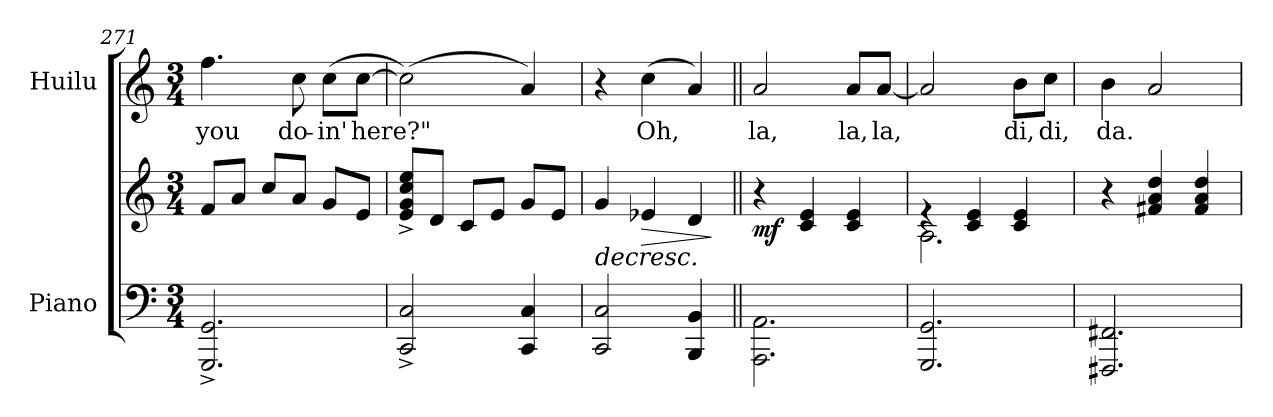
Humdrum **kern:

**kern	**kern	**dynam	**kern	**text
*part2	*part2	*part2	*part1	*part1
*staff3	*staff2	*staff2/3	*staff1	*staff1
*I"Piano	*	*	*I"Huilu	*
*I'Pno	*	*	*	*
*clefF4	*clefG2	*	*clefG2	*
*k[]	*k[]	*	*k[]	*
*M3/4	*M3/4	*	*M3/4	*
=271	=271	=271	=271	=271
2.GGG/^ 2.GG/^	8f/L	.	4.ff\	you
.	8a/J	.	.	.
.	8cc/L	.	.	.
.	8a/J	.	8cc\	do-
.	8g/L	.	(8cc\L	-in'
.	8e/J	.	[8cc\J	here?"
=272	=272	=272	=272	=272
2CC/^ 2C/^	8e/^ 8g/^ 8cc/^ 8ee/^L	.	(2cc\])	.
.	8d/J	.	.	.
.	8c/L	.	.	.
.	8e/J	.	.	.
4CC/ 4C/	8g/L	.	4a/)	.
.	8e/J	.	.	.
=273	=273	=273	=273	=273
!	!	!LO:HP:b	!	!
2CC/ 2C/	4g/	>	4r	.
!	!	!LO:HP:b	!	!
.	4e-X/	>	(4cc\	Oh,
4BBB/ 4BB/	4d/	.	4a/)	.
.	.	] ]	.	.
!!LO:LB:g=z
=274||	=274||	=274||	=274||	=274||
!	!	!LO:DY:b	!	!
2.AAA\ 2.AA\	4r	mf	2a/	la,
.	4c/ 4e/	.	.	.
.	4c/ 4e/	.	8a/L	la,
.	.	.	[8a/J	la,
=275	=275	=275	=275	=275
*	*^	*	*	*
2.GGG/ 2.GG/	4re	2.A\	.	2a/]	.
.	4c/ 4e/	.	.	.	.
.	4c/ 4e/	.	.	8b\L	di,
.	.	.	.	8cc\J	di,
*	*v	*v	*	*	*
=276	=276	=276	=276	=276
2.FFF#X/ 2.FF#X/	4r	.	4b\	da.
.	4f#X/ 4a/ 4dd/	.	2a/	.
.	4f#/ 4a/ 4dd/	.	.	.
=	=	=	=	=
*-	*-	*-	*-	*-
